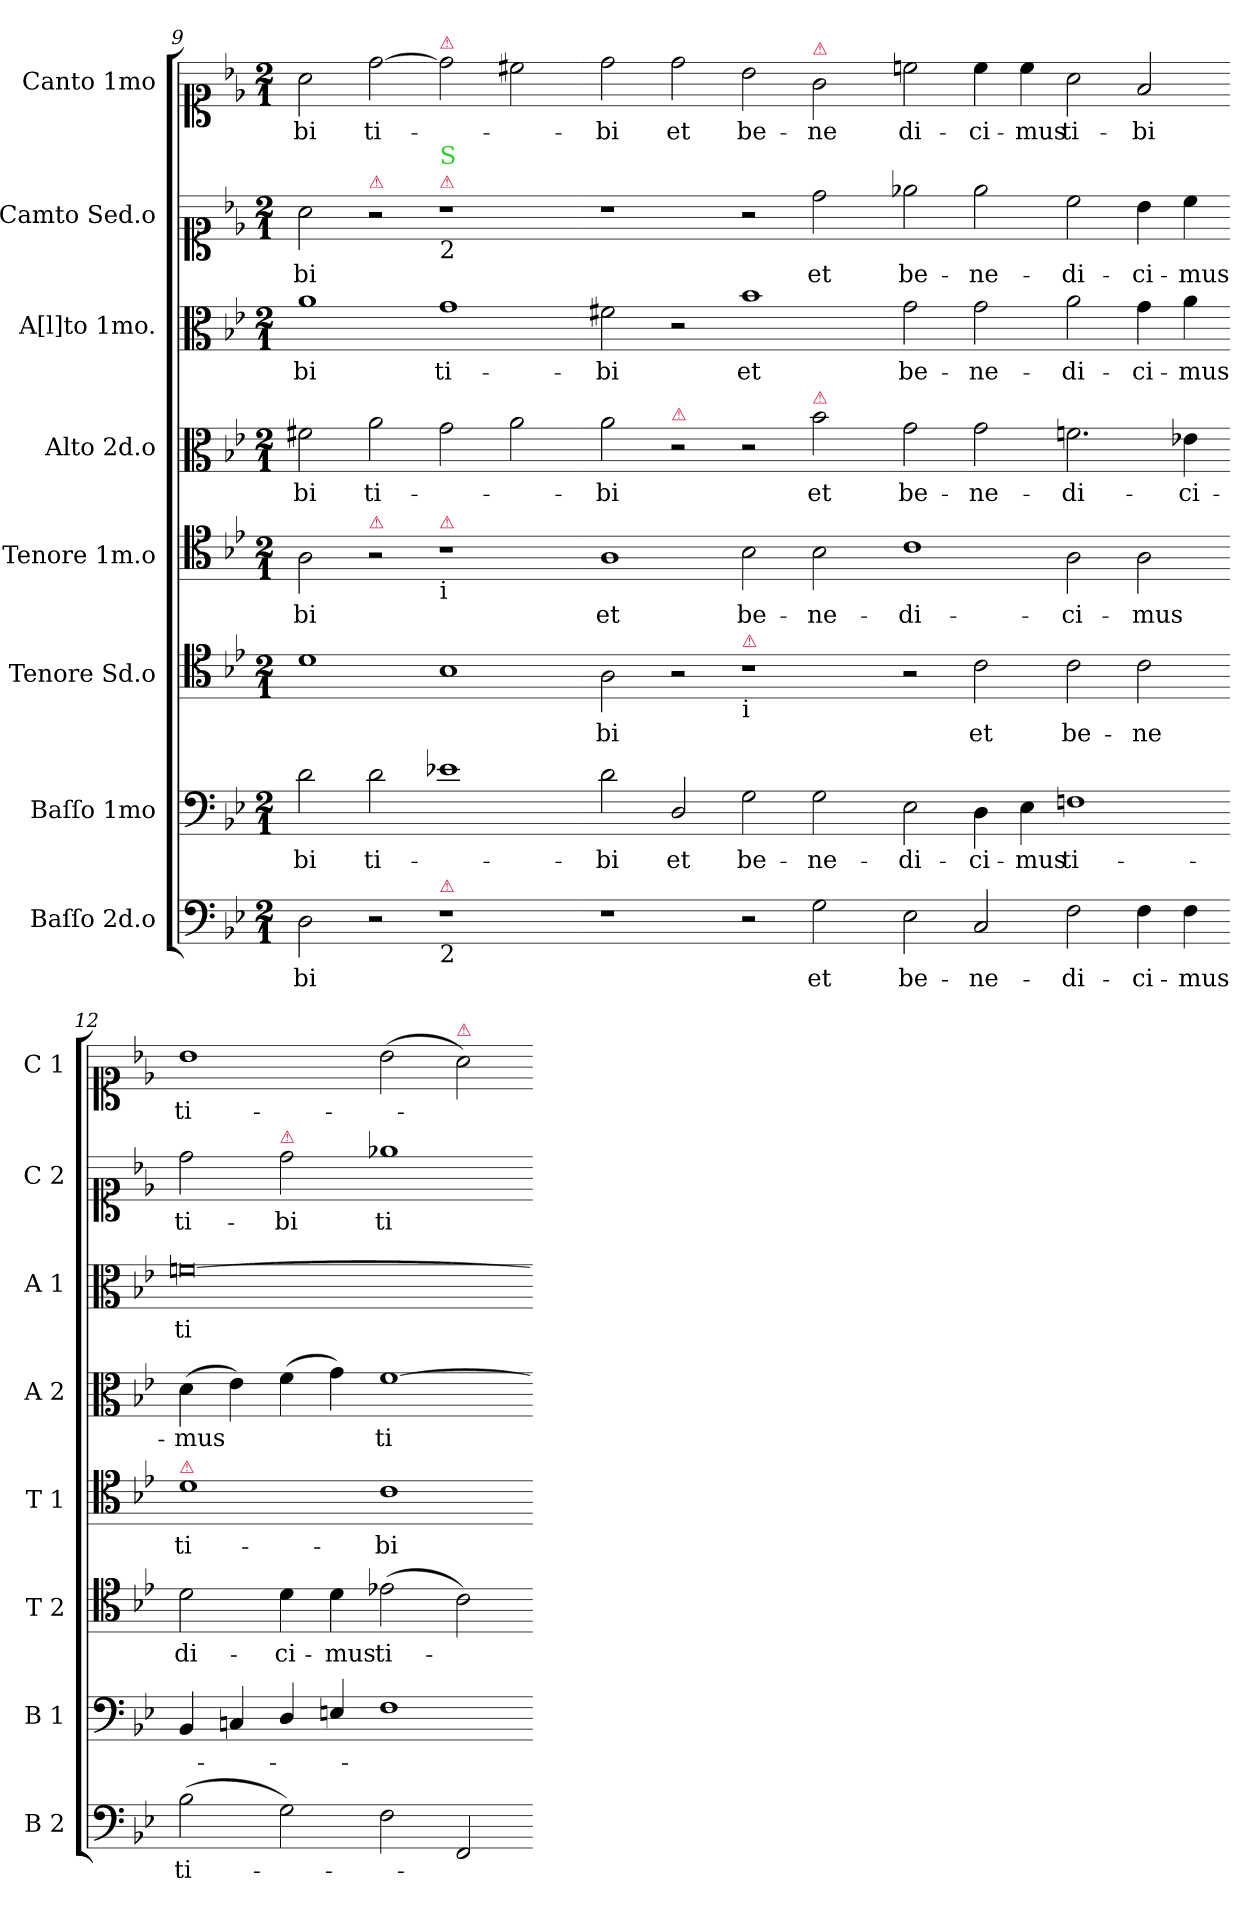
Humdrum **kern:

**kern	**text	**kern	**text	**kern	**text	**kern	**text	**kern	**text	**kern	**text	**kern	**text	**kern	**text
*part8	*part8	*part7	*part7	*part6	*part6	*part5	*part5	*part4	*part4	*part3	*part3	*part2	*part2	*part1	*part1
*staff8	*staff8	*staff7	*staff7	*staff6	*staff6	*staff5	*staff5	*staff4	*staff4	*staff3	*staff3	*staff2	*staff2	*staff1	*staff1
*I"Baſſo 2d.o	*	*I"Baſſo 1mo	*	*I"Tenore Sd.o	*	*I"Tenore 1m.o	*	*I"Alto 2d.o	*	*I"A[l]to 1mo.	*	*I"Camto Sed.o	*	*I"Canto 1mo	*
*I'B 2	*	*I'B 1	*	*I'T 2	*	*I'T 1	*	*I'A 2	*	*I'A 1	*	*I'C 2	*	*I'C 1	*
*clefF4	*	*clefF4	*	*clefC4	*	*clefC4	*	*clefC3	*	*clefC3	*	*clefC1	*	*clefC1	*
*k[b-e-]	*	*k[b-e-]	*	*k[b-e-]	*	*k[b-e-]	*	*k[b-e-]	*	*k[b-e-]	*	*k[b-e-]	*	*k[b-e-]	*
*M2/1	*	*M2/1	*	*M2/1	*	*M2/1	*	*M2/1	*	*M2/1	*	*M2/1	*	*M2/1	*
=9	=9	=9	=9	=9	=9	=9	=9	=9	=9	=9	=9	=9	=9	=9	=9
2D\	-bi	2d\	-bi	1d	.	2A\	-bi	2f#X\	-bi	1a	-bi	2a\	-bi	2a\	-bi
!	!	!	!	!	!	!	!	!	!	!	!	!LO:TX:a:color=crimson:t=⚠	!	!	!
!	!	!	!	!	!	!LO:TX:a:color=crimson:t=⚠	!	!	!	!	!	!	!	!	!
2r	.	2d\	ti-	.	.	2r	.	2a\	ti-	.	.	2r	.	[2dd\	ti-
!	!	!	!	!	!	!	!	!	!	!	!	!	!	!LO:TX:a:color=crimson:t=⚠	!
!	!	!	!	!	!	!	!	!	!	!	!	!LO:TX:b:t=2	!	!	!
!	!	!	!	!	!	!	!	!	!	!	!	!LO:TX:a:color=crimson:t=⚠	!	!	!
!	!	!	!	!	!	!	!	!	!	!	!	!LO:TX:a:color=limegreen:t=S	!	!	!
!	!	!	!	!	!	!LO:TX:b:t=i	!	!	!	!	!	!	!	!	!
!	!	!	!	!	!	!LO:TX:a:color=crimson:t=⚠	!	!	!	!	!	!	!	!	!
!LO:TX:b:t=2	!	!	!	!	!	!	!	!	!	!	!	!	!	!	!
!LO:TX:a:color=crimson:t=⚠	!	!	!	!	!	!	!	!	!	!	!	!	!	!	!
1r	.	1e-X	.	1B-	.	1r	.	2g\	.	1g	ti-	1r	.	2dd\]	.
.	.	.	.	.	.	.	.	2a\	.	.	.	.	.	2cc#X\	.
=10-	=10-	=10-	=10-	=10-	=10-	=10-	=10-	=10-	=10-	=10-	=10-	=10-	=10-	=10-	=10-
1r	.	2d\	-bi	2A\	-bi	1A	et	2a\	-bi	2f#X\	-bi	1r	.	2dd\	-bi
!	!	!	!	!	!	!	!	!LO:TX:a:color=crimson:t=⚠	!	!	!	!	!	!	!
.	.	2D/	et	2r	.	.	.	2r	.	2r	.	.	.	2dd\	et
!	!	!	!	!LO:TX:b:t=i	!	!	!	!	!	!	!	!	!	!	!
!	!	!	!	!LO:TX:a:color=crimson:t=⚠	!	!	!	!	!	!	!	!	!	!	!
2r	.	2G\	be-	1r	.	2B-\	be-	2r	.	1b-	et	2r	.	2b-\	be-
!	!	!	!	!	!	!	!	!	!	!	!	!	!	!LO:TX:a:color=crimson:t=⚠	!
!	!	!	!	!	!	!	!	!LO:TX:a:color=crimson:t=⚠	!	!	!	!	!	!	!
2G\	et	2G\	-ne-	.	.	2B-\	-ne-	2b-\	et	.	.	2dd\	et	2g\	-ne
=11-	=11-	=11-	=11-	=11-	=11-	=11-	=11-	=11-	=11-	=11-	=11-	=11-	=11-	=11-	=11-
2E-\	be-	2E-\	-di-	2r	.	1c	-di-	2g\	be-	2g\	be-	2ee-X\	be-	2ccn\	di-
2C/	-ne-	4D\	-ci-	2c\	et	.	.	2g\	-ne-	2g\	-ne-	2ee-\	-ne-	4cc\	-ci-
.	.	4E-\	-mus	.	.	.	.	.	.	.	.	.	.	4cc\	-mus
2F\	-di-	1Fn	ti-	2c\	be-	2A\	-ci-	2.fn\	-di-	2a\	-di-	2cc\	-di-	2a\	ti-
4F\	-ci-	.	.	2c\	-ne	2A\	-mus	.	.	4g\	-ci-	4b-\	-ci-	2f/	-bi
4F\	-mus	.	.	.	.	.	.	4e-X\	-ci-	4a\	-mus	4cc\	-mus	.	.
=12-	=12-	=12-	=12-	=12-	=12-	=12-	=12-	=12-	=12-	=12-	=12-	=12-	=12-	=12-	=12-
!	!	!	!	!	!	!LO:TX:a:color=crimson:t=⚠	!	!	!	!	!	!	!	!	!
(>2B-\	ti-	4BB-/	.	2d\	di-	1d	ti-	(>4d\	-mus	[0fn	ti-	2dd\	ti-	1b-	ti-
.	.	4Cn/	.	.	.	.	.	4e-\)	.	.	.	.	.	.	.
!	!	!	!	!	!	!	!	!	!	!	!	!LO:TX:a:color=crimson:t=⚠	!	!	!
2G\)	.	4D/	.	4d\	-ci-	.	.	(>4f\	.	.	.	2dd\	-bi	.	.
.	.	4En/	.	4d\	-mus	.	.	4g\)	.	.	.	.	.	.	.
2F\	.	1F	.	(>2e-X\	ti-	1c	-bi	[1f	ti-	.	.	1ee-X	ti-	(>2b-\	.
!	!	!	!	!	!	!	!	!	!	!	!	!	!	!LO:TX:a:color=crimson:t=⚠	!
2FF/	.	.	.	2c\)	.	.	.	.	.	.	.	.	.	2a\)	.
=-	=-	=-	=-	=-	=-	=-	=-	=-	=-	=-	=-	=-	=-	=-	=-
*-	*-	*-	*-	*-	*-	*-	*-	*-	*-	*-	*-	*-	*-	*-	*-
